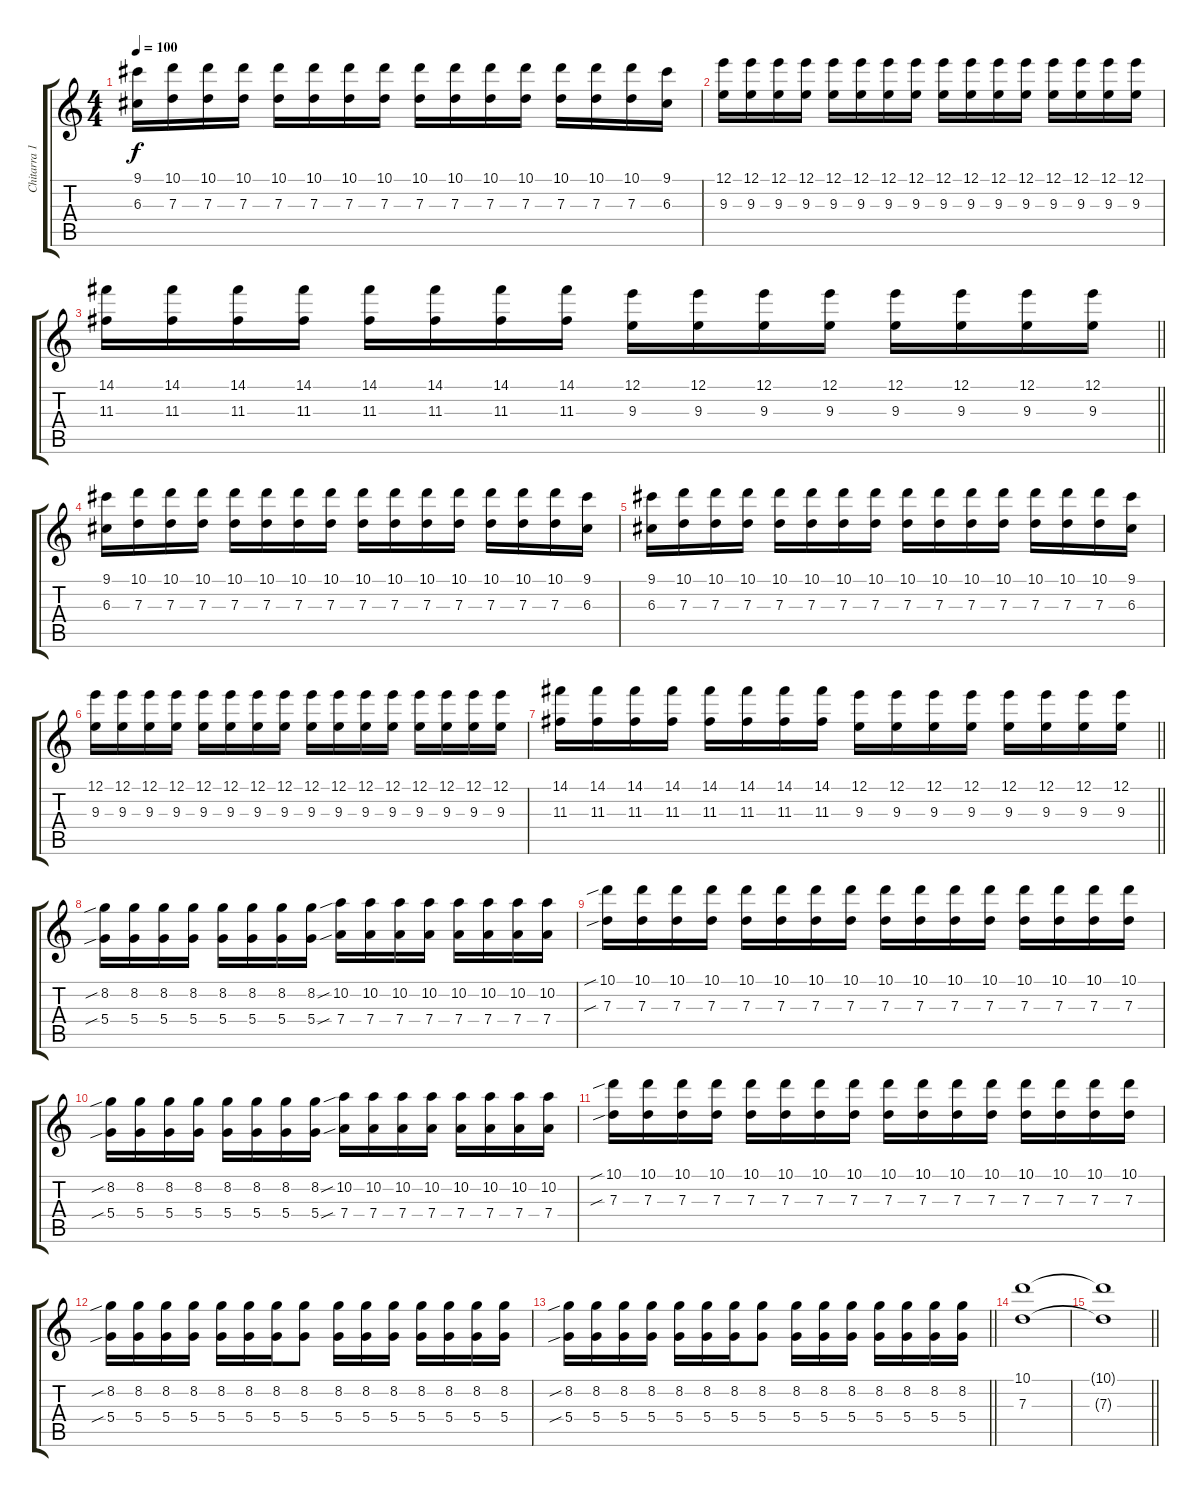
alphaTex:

\track ("Chitarra 1" "Chitarra 1") {instrument electricguitarjazz}
\staff {score tabs}
\tuning (E4 B3 G3 D3 A2 E2) {hide}
\ts (4 4)
\tempo 100
\clef g2
\ks c
(9.1 6.3).16{dy f} (10.1 7.3).16 (10.1 7.3).16 (10.1 7.3).16 (10.1 7.3).16 (10.1 7.3).16 (10.1 7.3).16 (10.1 7.3).16 (10.1 7.3).16 (10.1 7.3).16 (10.1 7.3).16 (10.1 7.3).16 (10.1 7.3).16 (10.1 7.3).16 (10.1 7.3).16 (9.1 6.3).16 |
(12.1 9.3).16 (12.1 9.3).16 (12.1 9.3).16 (12.1 9.3).16 (12.1 9.3).16 (12.1 9.3).16 (12.1 9.3).16 (12.1 9.3).16 (12.1 9.3).16 (12.1 9.3).16 (12.1 9.3).16 (12.1 9.3).16 (12.1 9.3).16 (12.1 9.3).16 (12.1 9.3).16 (12.1 9.3).16 |
\barLineRight lightlight
(14.1 11.3).16 (14.1 11.3).16 (14.1 11.3).16 (14.1 11.3).16 (14.1 11.3).16 (14.1 11.3).16 (14.1 11.3).16 (14.1 11.3).16 (12.1 9.3).16 (12.1 9.3).16 (12.1 9.3).16 (12.1 9.3).16 (12.1 9.3).16 (12.1 9.3).16 (12.1 9.3).16 (12.1 9.3).16 |
(9.1 6.3).16 (10.1 7.3).16 (10.1 7.3).16 (10.1 7.3).16 (10.1 7.3).16 (10.1 7.3).16 (10.1 7.3).16 (10.1 7.3).16 (10.1 7.3).16 (10.1 7.3).16 (10.1 7.3).16 (10.1 7.3).16 (10.1 7.3).16 (10.1 7.3).16 (10.1 7.3).16 (9.1 6.3).16 |
(9.1 6.3).16 (10.1 7.3).16 (10.1 7.3).16 (10.1 7.3).16 (10.1 7.3).16 (10.1 7.3).16 (10.1 7.3).16 (10.1 7.3).16 (10.1 7.3).16 (10.1 7.3).16 (10.1 7.3).16 (10.1 7.3).16 (10.1 7.3).16 (10.1 7.3).16 (10.1 7.3).16 (9.1 6.3).16 |
(12.1 9.3).16 (12.1 9.3).16 (12.1 9.3).16 (12.1 9.3).16 (12.1 9.3).16 (12.1 9.3).16 (12.1 9.3).16 (12.1 9.3).16 (12.1 9.3).16 (12.1 9.3).16 (12.1 9.3).16 (12.1 9.3).16 (12.1 9.3).16 (12.1 9.3).16 (12.1 9.3).16 (12.1 9.3).16 |
\barLineRight lightlight
(14.1 11.3).16 (14.1 11.3).16 (14.1 11.3).16 (14.1 11.3).16 (14.1 11.3).16 (14.1 11.3).16 (14.1 11.3).16 (14.1 11.3).16 (12.1 9.3).16 (12.1 9.3).16 (12.1 9.3).16 (12.1 9.3).16 (12.1 9.3).16 (12.1 9.3).16 (12.1 9.3).16 (12.1 9.3).16 |
(8.2{sib} 5.4{sib}).16 (8.2 5.4).16 (8.2 5.4).16 (8.2 5.4).16 (8.2 5.4).16 (8.2 5.4).16 (8.2 5.4).16 (8.2 5.4).16 (10.2{sib} 7.4{sib}).16 (10.2 7.4).16 (10.2 7.4).16 (10.2 7.4).16 (10.2 7.4).16 (10.2 7.4).16 (10.2 7.4).16 (10.2 7.4).16 |
(10.1{sib} 7.3{sib}).16 (10.1 7.3).16 (10.1 7.3).16 (10.1 7.3).16 (10.1 7.3).16 (10.1 7.3).16 (10.1 7.3).16 (10.1 7.3).16 (10.1 7.3).16 (10.1 7.3).16 (10.1 7.3).16 (10.1 7.3).16 (10.1 7.3).16 (10.1 7.3).16 (10.1 7.3).16 (10.1 7.3).16 |
(8.2{sib} 5.4{sib}).16 (8.2 5.4).16 (8.2 5.4).16 (8.2 5.4).16 (8.2 5.4).16 (8.2 5.4).16 (8.2 5.4).16 (8.2 5.4).16 (10.2{sib} 7.4{sib}).16 (10.2 7.4).16 (10.2 7.4).16 (10.2 7.4).16 (10.2 7.4).16 (10.2 7.4).16 (10.2 7.4).16 (10.2 7.4).16 |
(10.1{sib} 7.3{sib}).16 (10.1 7.3).16 (10.1 7.3).16 (10.1 7.3).16 (10.1 7.3).16 (10.1 7.3).16 (10.1 7.3).16 (10.1 7.3).16 (10.1 7.3).16 (10.1 7.3).16 (10.1 7.3).16 (10.1 7.3).16 (10.1 7.3).16 (10.1 7.3).16 (10.1 7.3).16 (10.1 7.3).16 |
(8.2{sib} 5.4{sib}).16 (8.2 5.4).16 (8.2 5.4).16 (8.2 5.4).16 (8.2 5.4).16 (8.2 5.4).16 (8.2 5.4).16 (8.2 5.4).8 (8.2 5.4).16 (8.2 5.4).16 (8.2 5.4).16 (8.2 5.4).16 (8.2 5.4).16 (8.2 5.4).16 (8.2 5.4).16 |
\barLineRight lightlight
(8.2{sib} 5.4{sib}).16 (8.2 5.4).16 (8.2 5.4).16 (8.2 5.4).16 (8.2 5.4).16 (8.2 5.4).16 (8.2 5.4).16 (8.2 5.4).8 (8.2 5.4).16 (8.2 5.4).16 (8.2 5.4).16 (8.2 5.4).16 (8.2 5.4).16 (8.2 5.4).16 (8.2 5.4).16 |
(10.1 7.3).1 |
\barLineRight lightlight
(10.1{t} 7.3{t}).1
